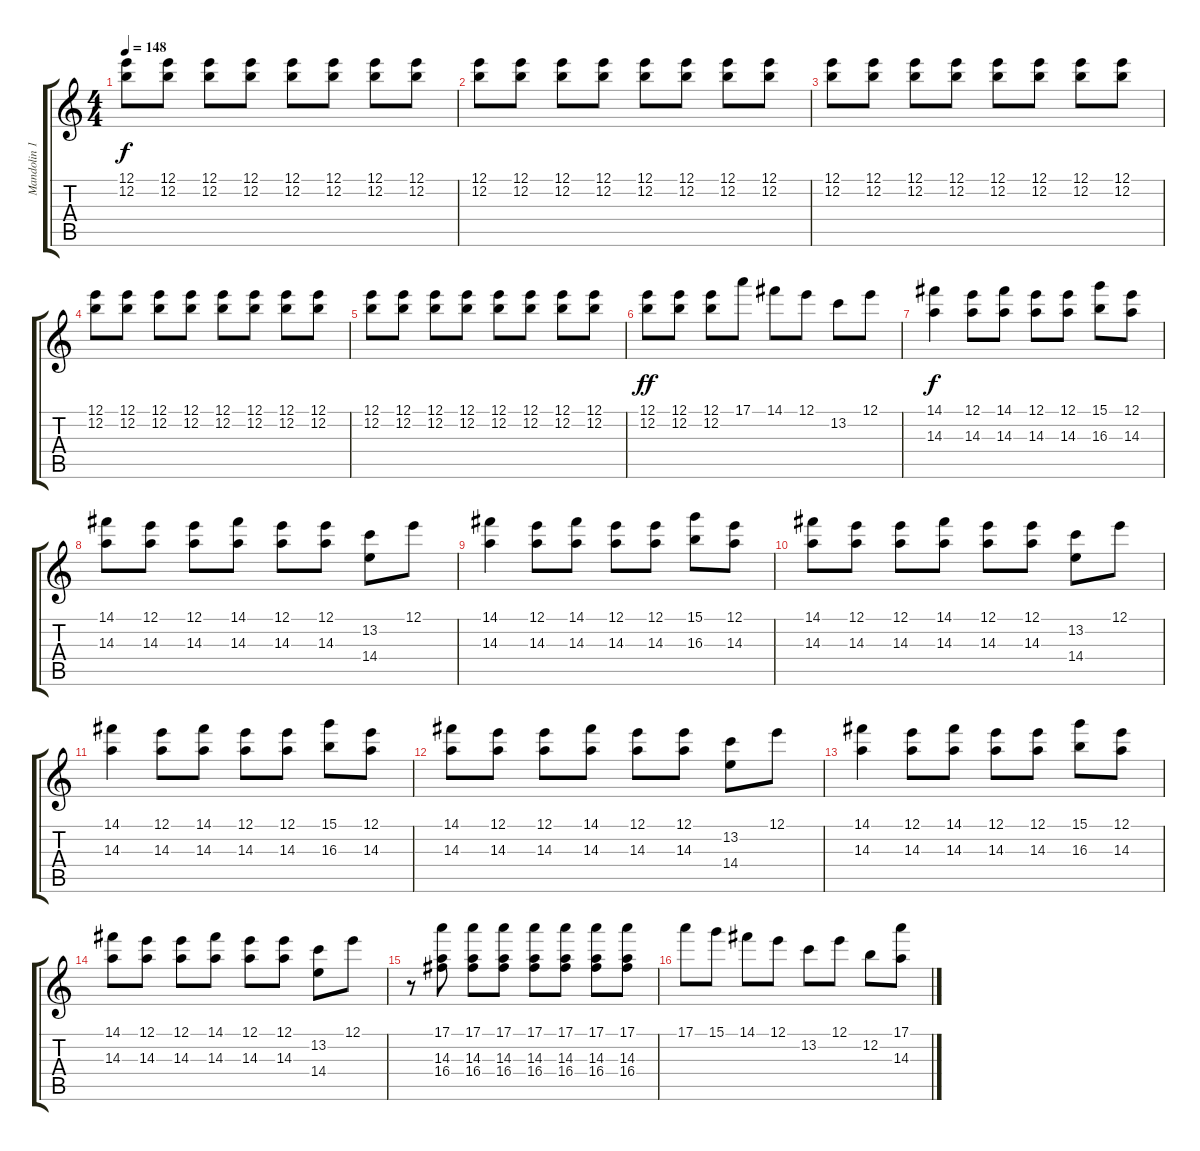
\track ("Mandolin 1" "Mandolin 1") {instrument acousticguitarnylon}
\staff {score tabs}
\tuning (E4 B3 G3 D3 A2 E2) {hide}
\ts (4 4)
\tempo 148
\clef g2
\ks c
(12.1 12.2).8{dy f} (12.1 12.2).8 (12.1 12.2).8 (12.1 12.2).8 (12.1 12.2).8 (12.1 12.2).8 (12.1 12.2).8 (12.1 12.2).8 |
(12.1 12.2).8 (12.1 12.2).8 (12.1 12.2).8 (12.1 12.2).8 (12.1 12.2).8 (12.1 12.2).8 (12.1 12.2).8 (12.1 12.2).8 |
(12.1 12.2).8 (12.1 12.2).8 (12.1 12.2).8 (12.1 12.2).8 (12.1 12.2).8 (12.1 12.2).8 (12.1 12.2).8 (12.1 12.2).8 |
(12.1 12.2).8 (12.1 12.2).8 (12.1 12.2).8 (12.1 12.2).8 (12.1 12.2).8 (12.1 12.2).8 (12.1 12.2).8 (12.1 12.2).8 |
(12.1 12.2).8 (12.1 12.2).8 (12.1 12.2).8 (12.1 12.2).8 (12.1 12.2).8 (12.1 12.2).8 (12.1 12.2).8 (12.1 12.2).8 |
(12.1 12.2).8{dy ff} (12.1 12.2).8 (12.1 12.2).8 17.1.8 14.1.8 12.1.8 13.2.8 12.1.8 |
(14.1 14.3).4{dy f} (12.1 14.3).8 (14.1 14.3).8 (12.1 14.3).8 (12.1 14.3).8 (15.1 16.3).8 (12.1 14.3).8 |
(14.1 14.3).8 (12.1 14.3).8 (12.1 14.3).8 (14.1 14.3).8 (12.1 14.3).8 (12.1 14.3).8 (13.2 14.4).8 12.1.8 |
(14.1 14.3).4 (12.1 14.3).8 (14.1 14.3).8 (12.1 14.3).8 (12.1 14.3).8 (15.1 16.3).8 (12.1 14.3).8 |
(14.1 14.3).8 (12.1 14.3).8 (12.1 14.3).8 (14.1 14.3).8 (12.1 14.3).8 (12.1 14.3).8 (13.2 14.4).8 12.1.8 |
(14.1 14.3).4 (12.1 14.3).8 (14.1 14.3).8 (12.1 14.3).8 (12.1 14.3).8 (15.1 16.3).8 (12.1 14.3).8 |
(14.1 14.3).8 (12.1 14.3).8 (12.1 14.3).8 (14.1 14.3).8 (12.1 14.3).8 (12.1 14.3).8 (13.2 14.4).8 12.1.8 |
(14.1 14.3).4 (12.1 14.3).8 (14.1 14.3).8 (12.1 14.3).8 (12.1 14.3).8 (15.1 16.3).8 (12.1 14.3).8 |
(14.1 14.3).8 (12.1 14.3).8 (12.1 14.3).8 (14.1 14.3).8 (12.1 14.3).8 (12.1 14.3).8 (13.2 14.4).8 12.1.8 |
r.8 (17.1 14.3 16.4).8 (17.1 14.3 16.4).8 (17.1 14.3 16.4).8 (17.1 14.3 16.4).8 (17.1 14.3 16.4).8 (17.1 14.3 16.4).8 (17.1 14.3 16.4).8 |
17.1.8 15.1.8 14.1.8 12.1.8 13.2.8 12.1.8 12.2.8 (17.1 14.3).8
